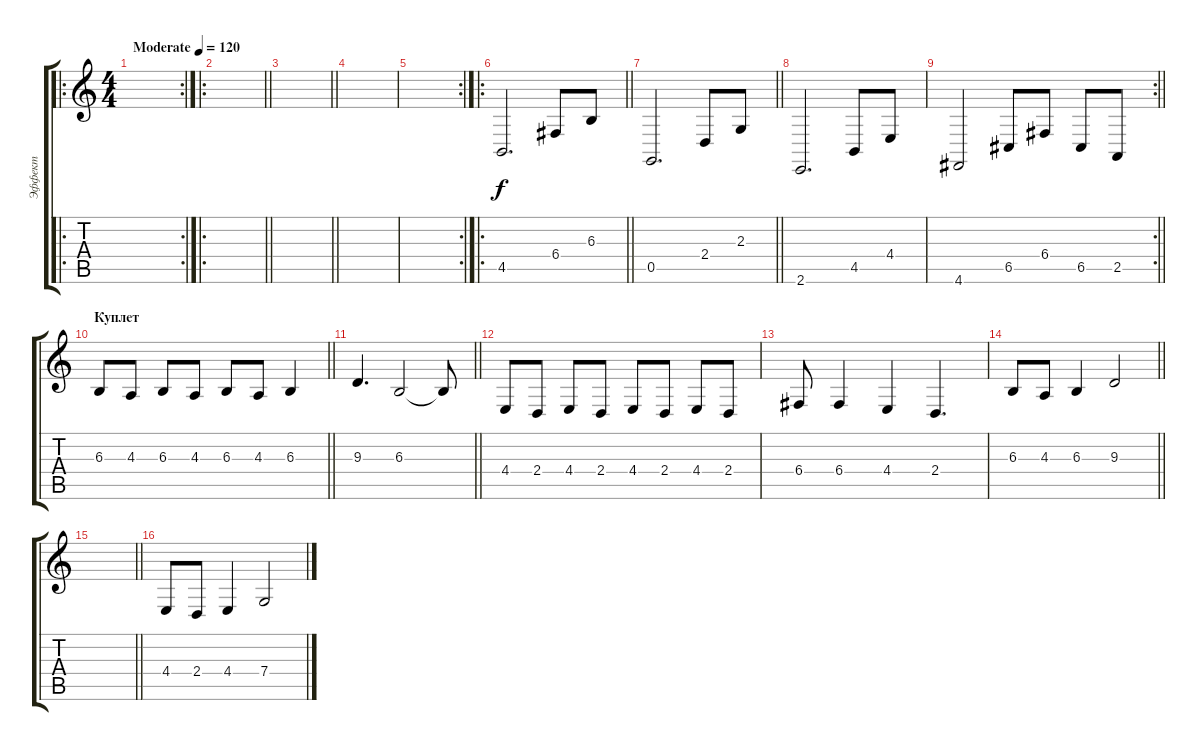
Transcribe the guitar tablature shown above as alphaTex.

\track ("Эффект" "Эффект") {instrument lead1square}
\staff {score tabs}
\tuning (D4 A3 F3 C3 G2 D2) {hide}
\ro
\rc 2
\ts (4 4)
\tempo (120 "Moderate")
\clef g2
\ks c
|
\ro
\barLineRight lightlight
|
\barLineRight lightlight
|
|
\rc 2
|
\ro
\barLineRight lightlight
4.5.2{d} 6.4.8 6.3.8 |
\barLineRight lightlight
0.5.2{d} 2.4.8 2.3.8 |
2.6.2{d} 4.5.8 4.4.8 |
\rc 2
\barLineRight lightlight
4.6.2 6.5.8 6.4.8 6.5.8 2.5.8 |
\section ("" "Куплет")
\barLineRight lightlight
6.3.8 4.3.8 6.3.8 4.3.8 6.3.8 4.3.8 6.3.4 |
\barLineRight lightlight
9.3.4{d} 6.3.2 6.3{t}.8 |
4.4.8 2.4.8 4.4.8 2.4.8 4.4.8 2.4.8 4.4.8 2.4.8 |
6.4.8 6.4.4 4.4.4 2.4.4{d} |
\barLineRight lightlight
6.3.8 4.3.8 6.3.4 9.3.2 |
\barLineRight lightlight
|
4.4.8 2.4.8 4.4.4 7.4.2
